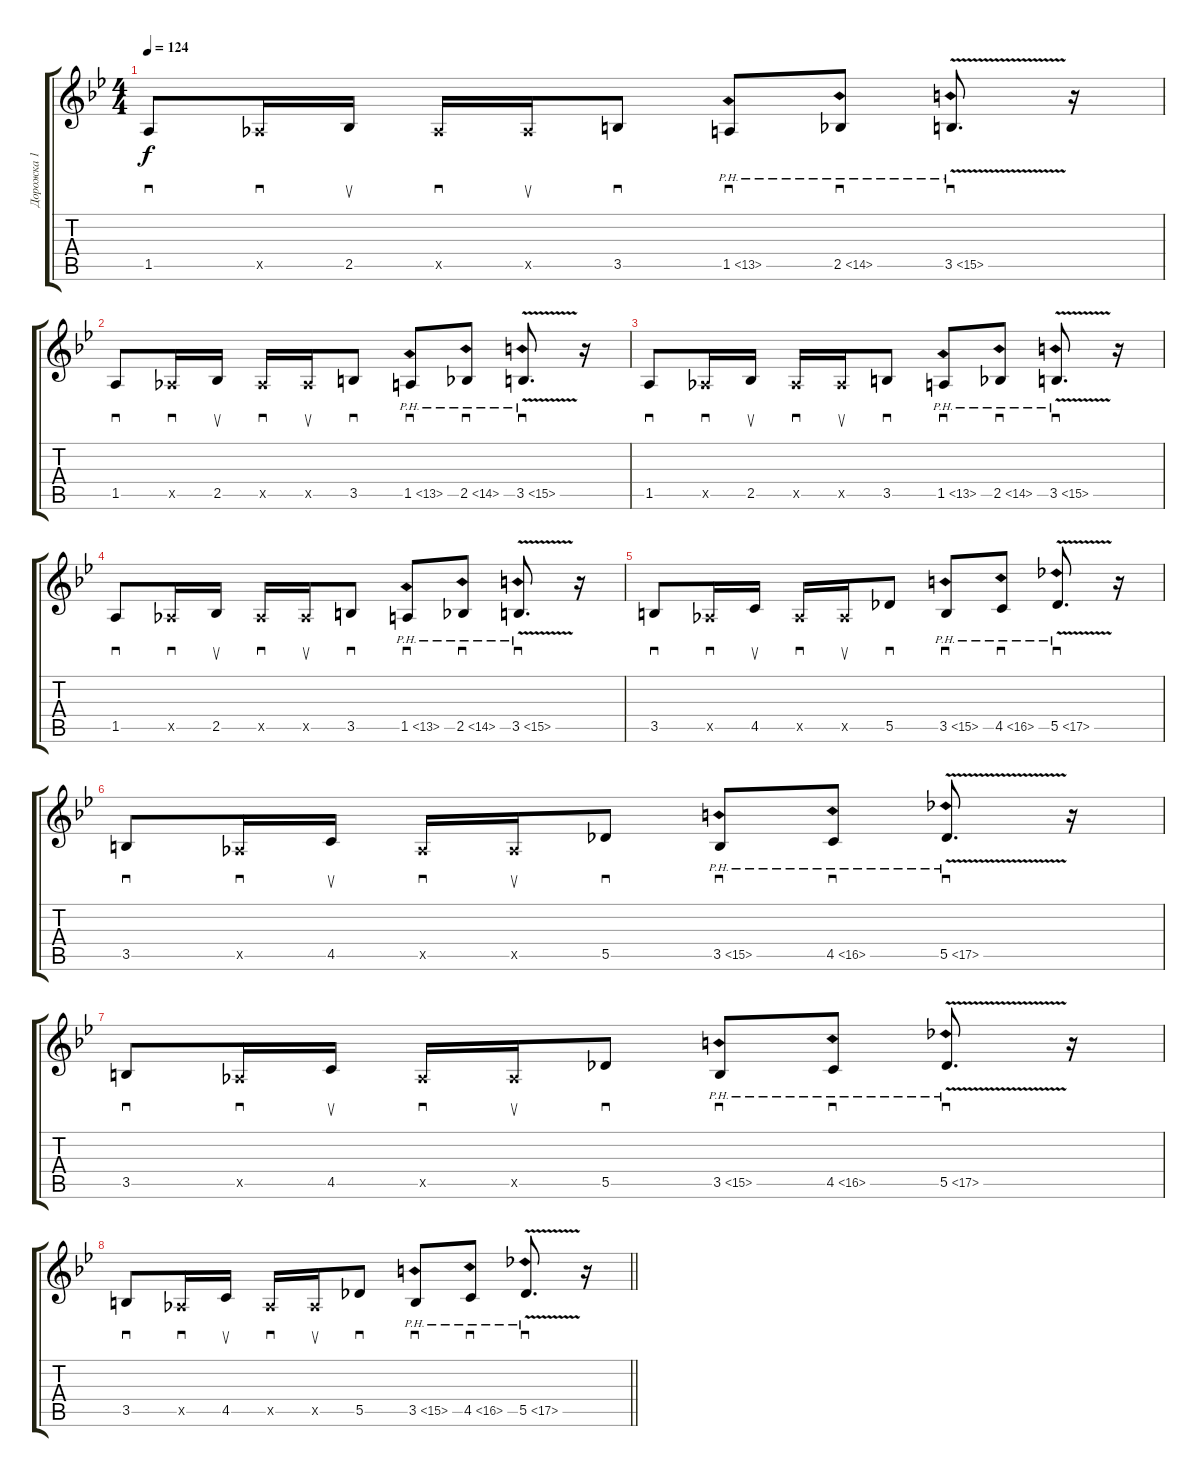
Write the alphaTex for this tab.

\track ("Дорожка 1" "Дорожка 1") {instrument overdrivenguitar}
\staff {score tabs}
\tuning (Eb4 Bb3 Gb3 Db3 Ab2 Eb2) {hide}
\ts (4 4)
\tempo 124
\clef g2
\ks gminor
1.5.8{sd dy f} 0.5{x}.16{sd} 2.5.16{su} 0.5{x}.16{sd} 0.5{x}.16{su} 3.5.8{sd} 1.5{ph 12}.8{sd} 2.5{ph 12}.8{sd} 3.5{ph 12 v}.8{d sd} r.16 |
1.5.8{sd} 0.5{x}.16{sd} 2.5.16{su} 0.5{x}.16{sd} 0.5{x}.16{su} 3.5.8{sd} 1.5{ph 12}.8{sd} 2.5{ph 12}.8{sd} 3.5{ph 12 v}.8{d sd} r.16 |
1.5.8{sd} 0.5{x}.16{sd} 2.5.16{su} 0.5{x}.16{sd} 0.5{x}.16{su} 3.5.8{sd} 1.5{ph 12}.8{sd} 2.5{ph 12}.8{sd} 3.5{ph 12 v}.8{d sd} r.16 |
1.5.8{sd} 0.5{x}.16{sd} 2.5.16{su} 0.5{x}.16{sd} 0.5{x}.16{su} 3.5.8{sd} 1.5{ph 12}.8{sd} 2.5{ph 12}.8{sd} 3.5{ph 12 v}.8{d sd} r.16 |
3.5.8{sd} 0.5{x}.16{sd} 4.5.16{su} 0.5{x}.16{sd} 0.5{x}.16{su} 5.5.8{sd} 3.5{ph 12}.8{sd} 4.5{ph 12}.8{sd} 5.5{ph 12 v}.8{d sd} r.16 |
3.5.8{sd} 0.5{x}.16{sd} 4.5.16{su} 0.5{x}.16{sd} 0.5{x}.16{su} 5.5.8{sd} 3.5{ph 12}.8{sd} 4.5{ph 12}.8{sd} 5.5{ph 12 v}.8{d sd} r.16 |
3.5.8{sd} 0.5{x}.16{sd} 4.5.16{su} 0.5{x}.16{sd} 0.5{x}.16{su} 5.5.8{sd} 3.5{ph 12}.8{sd} 4.5{ph 12}.8{sd} 5.5{ph 12 v}.8{d sd} r.16 |
\barLineRight lightlight
3.5.8{sd} 0.5{x}.16{sd} 4.5.16{su} 0.5{x}.16{sd} 0.5{x}.16{su} 5.5.8{sd} 3.5{ph 12}.8{sd} 4.5{ph 12}.8{sd} 5.5{ph 12 v}.8{d sd} r.16
